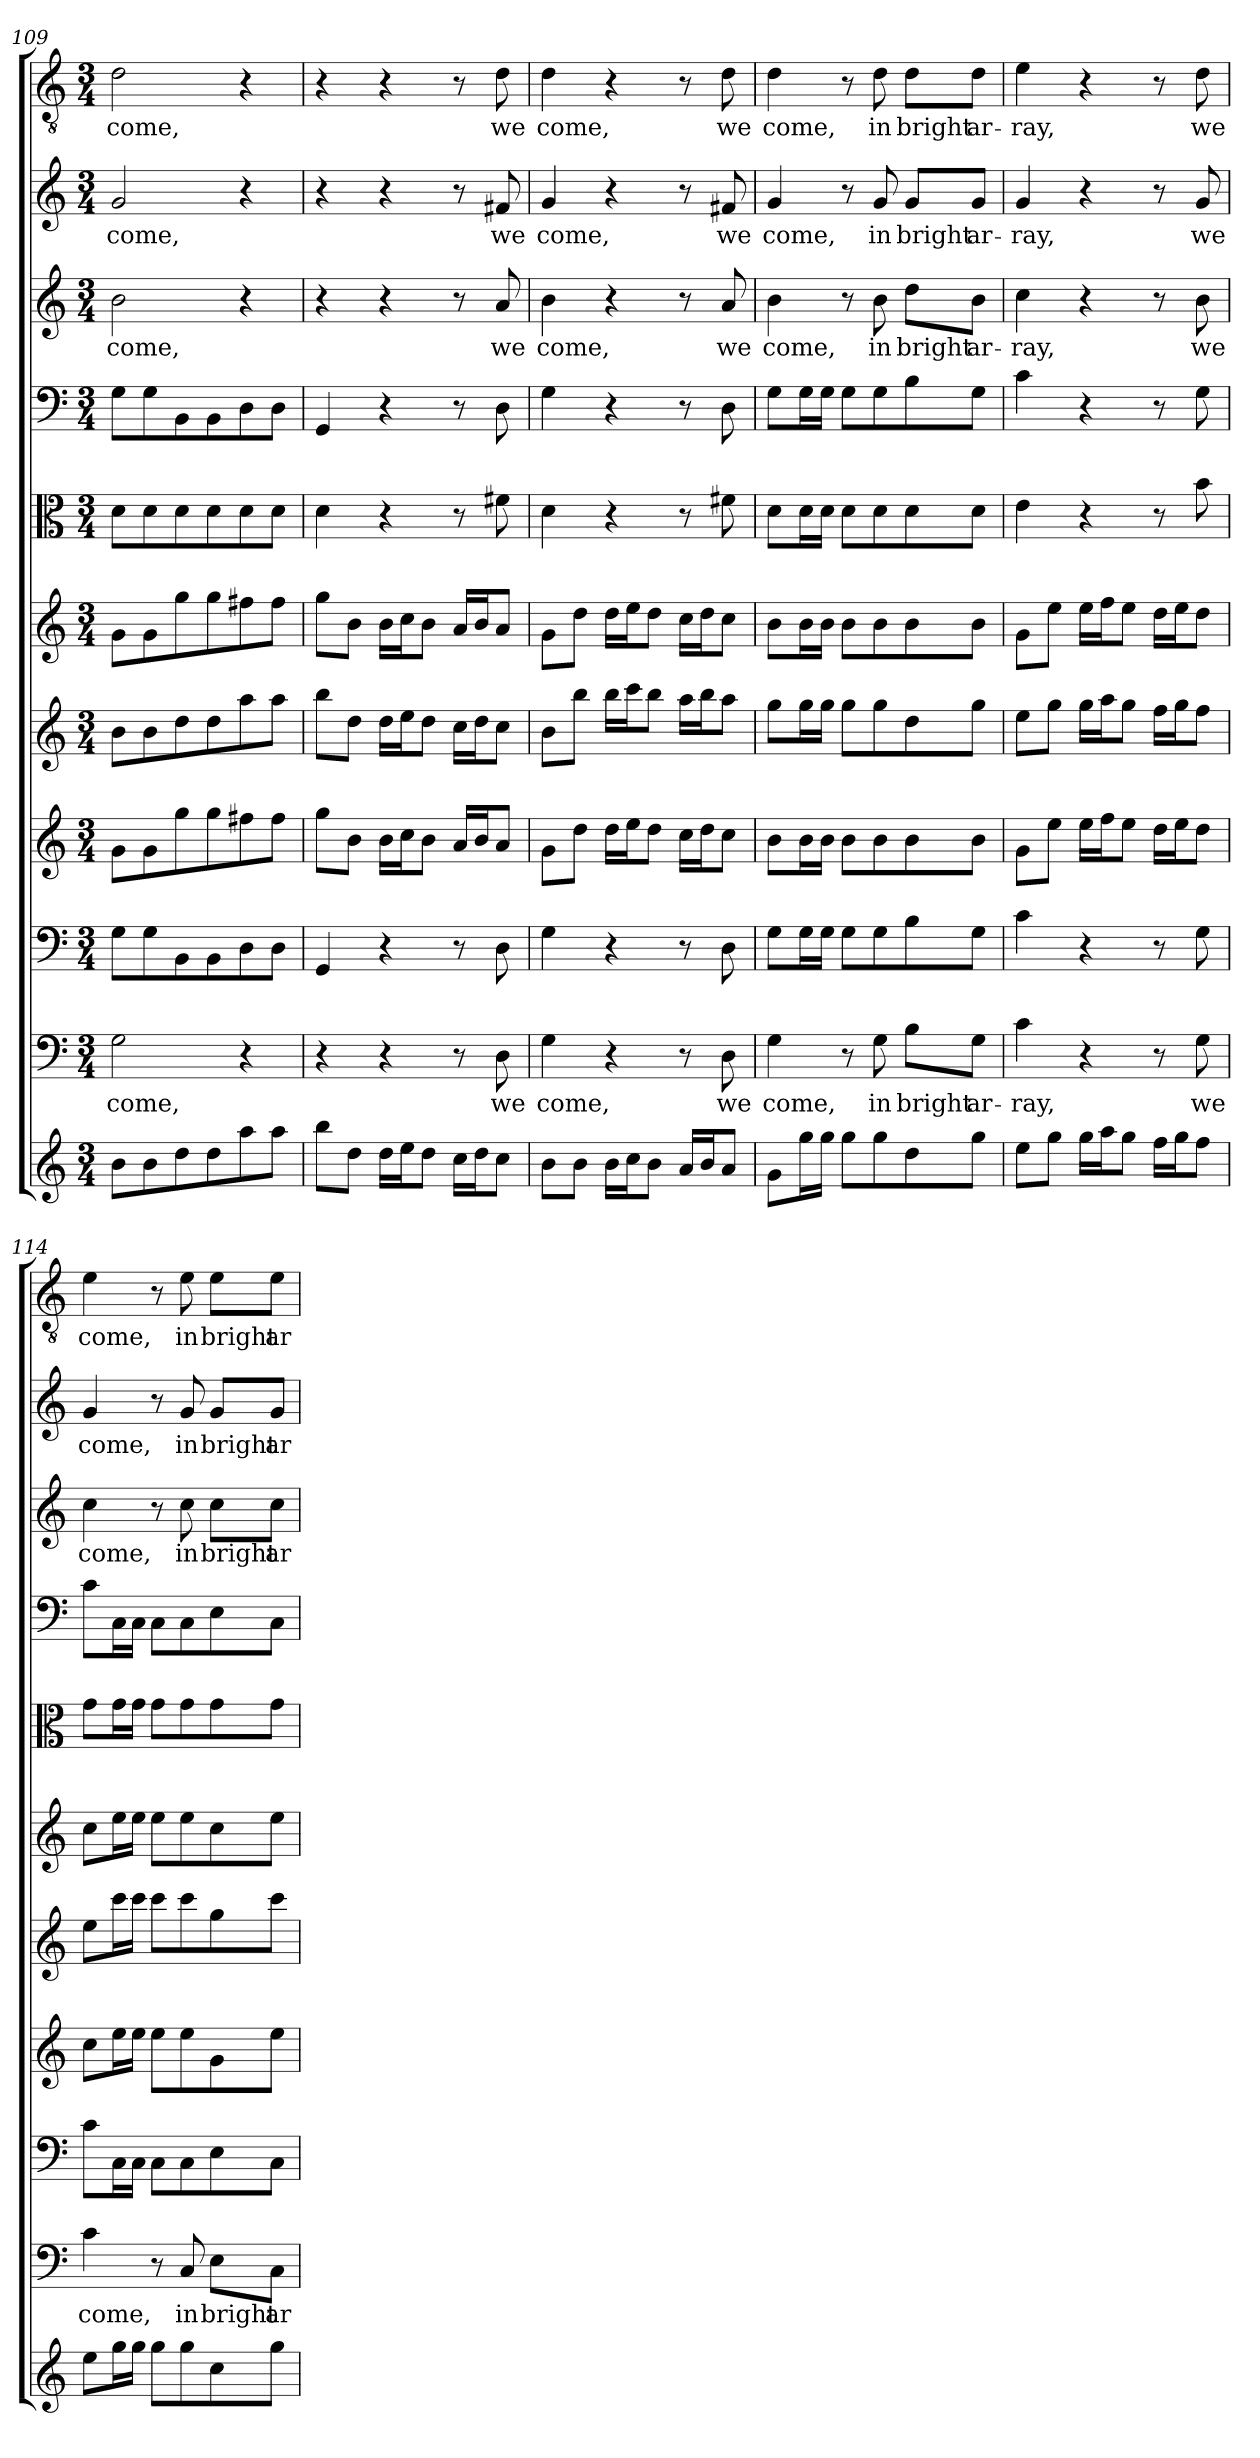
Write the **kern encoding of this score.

**kern	**kern	**text	**kern	**kern	**kern	**kern	**kern	**kern	**kern	**text	**kern	**text	**kern	**text
*part11	*part10	*part10	*part9	*part8	*part7	*part6	*part5	*part4	*part3	*part3	*part2	*part2	*part1	*part1
*staff11	*staff10	*staff10	*staff9	*staff8	*staff7	*staff6	*staff5	*staff4	*staff3	*staff3	*staff2	*staff2	*staff1	*staff1
*clefG2	*clefF4	*	*clefF4	*clefG2	*clefG2	*clefG2	*clefC3	*clefF4	*clefG2	*	*clefG2	*	*clefGv2	*
*k[]	*k[]	*	*k[]	*k[]	*k[]	*k[]	*k[]	*k[]	*k[]	*	*k[]	*	*k[]	*
*C:	*C:	*	*C:	*C:	*C:	*C:	*C:	*C:	*C:	*	*C:	*	*C:	*
*M3/4	*M3/4	*	*M3/4	*M3/4	*M3/4	*M3/4	*M3/4	*M3/4	*M3/4	*	*M3/4	*	*M3/4	*
=109	=109	=109	=109	=109	=109	=109	=109	=109	=109	=109	=109	=109	=109	=109
8b\L	2G\	come,	8G\L	8g\L	8b\L	8g\L	8d\L	8G\L	2b\	come,	2g/	come,	2d\	come,
8b\	.	.	8G\	8g\	8b\	8g\	8d\	8G\	.	.	.	.	.	.
8dd\	.	.	8BB\	8gg\	8dd\	8gg\	8d\	8BB\	.	.	.	.	.	.
8dd\	.	.	8BB\	8gg\	8dd\	8gg\	8d\	8BB\	.	.	.	.	.	.
8aa\	4r	.	8D\	8ff#X\	8aa\	8ff#X\	8d\	8D\	4r	.	4r	.	4r	.
8aa\J	.	.	8D\J	8ff#\J	8aa\J	8ff#\J	8d\J	8D\J	.	.	.	.	.	.
=110	=110	=110	=110	=110	=110	=110	=110	=110	=110	=110	=110	=110	=110	=110
8bb\L	4r	.	4GG/	8gg\L	8bb\L	8gg\L	4d\	4GG/	4r	.	4r	.	4r	.
8dd\J	.	.	.	8b\J	8dd\J	8b\J	.	.	.	.	.	.	.	.
16dd\LL	4r	.	4r	16b\LL	16dd\LL	16b\LL	4r	4r	4r	.	4r	.	4r	.
16ee\J	.	.	.	16cc\J	16ee\J	16cc\J	.	.	.	.	.	.	.	.
8dd\J	.	.	.	8b\J	8dd\J	8b\J	.	.	.	.	.	.	.	.
16cc\LL	8r	.	8r	16a/LL	16cc\LL	16a/LL	8r	8r	8r	.	8r	.	8r	.
16dd\J	.	.	.	16b/J	16dd\J	16b/J	.	.	.	.	.	.	.	.
8cc\J	8D\	we	8D\	8a/J	8cc\J	8a/J	8f#X\	8D\	8a/	we	8f#X/	we	8d\	we
=111	=111	=111	=111	=111	=111	=111	=111	=111	=111	=111	=111	=111	=111	=111
8b\L	4G\	come,	4G\	8g\L	8b\L	8g\L	4d\	4G\	4b\	come,	4g/	come,	4d\	come,
8b\J	.	.	.	8dd\J	8bb\J	8dd\J	.	.	.	.	.	.	.	.
16b\LL	4r	.	4r	16dd\LL	16bb\LL	16dd\LL	4r	4r	4r	.	4r	.	4r	.
16cc\J	.	.	.	16ee\J	16ccc\J	16ee\J	.	.	.	.	.	.	.	.
8b\J	.	.	.	8dd\J	8bb\J	8dd\J	.	.	.	.	.	.	.	.
16a/LL	8r	.	8r	16cc\LL	16aa\LL	16cc\LL	8r	8r	8r	.	8r	.	8r	.
16b/J	.	.	.	16dd\J	16bb\J	16dd\J	.	.	.	.	.	.	.	.
8a/J	8D\	we	8D\	8cc\J	8aa\J	8cc\J	8f#X\	8D\	8a/	we	8f#X/	we	8d\	we
=112	=112	=112	=112	=112	=112	=112	=112	=112	=112	=112	=112	=112	=112	=112
8g\L	4G\	come,	8G\L	8b\L	8gg\L	8b\L	8d\L	8G\L	4b\	come,	4g/	come,	4d\	come,
16gg\L	.	.	16G\L	16b\L	16gg\L	16b\L	16d\L	16G\L	.	.	.	.	.	.
16gg\JJ	.	.	16G\JJ	16b\JJ	16gg\JJ	16b\JJ	16d\JJ	16G\JJ	.	.	.	.	.	.
8gg\L	8r	.	8G\L	8b\L	8gg\L	8b\L	8d\L	8G\L	8r	.	8r	.	8r	.
8gg\	8G\	in	8G\	8b\	8gg\	8b\	8d\	8G\	8b\	in	8g/	in	8d\	in
8dd\	8B\L	bright	8B\	8b\	8dd\	8b\	8d\	8B\	8dd\L	bright	8g/L	bright	8d\L	bright
8gg\J	8G\J	ar-	8G\J	8b\J	8gg\J	8b\J	8d\J	8G\J	8b\J	ar-	8g/J	ar-	8d\J	ar-
=113	=113	=113	=113	=113	=113	=113	=113	=113	=113	=113	=113	=113	=113	=113
8ee\L	4c\	-ray,	4c\	8g\L	8ee\L	8g\L	4e\	4c\	4cc\	-ray,	4g/	-ray,	4e\	-ray,
8gg\J	.	.	.	8ee\J	8gg\J	8ee\J	.	.	.	.	.	.	.	.
16gg\LL	4r	.	4r	16ee\LL	16gg\LL	16ee\LL	4r	4r	4r	.	4r	.	4r	.
16aa\J	.	.	.	16ff\J	16aa\J	16ff\J	.	.	.	.	.	.	.	.
8gg\J	.	.	.	8ee\J	8gg\J	8ee\J	.	.	.	.	.	.	.	.
16ff\LL	8r	.	8r	16dd\LL	16ff\LL	16dd\LL	8r	8r	8r	.	8r	.	8r	.
16gg\J	.	.	.	16ee\J	16gg\J	16ee\J	.	.	.	.	.	.	.	.
8ff\J	8G\	we	8G\	8dd\J	8ff\J	8dd\J	8b\	8G\	8b\	we	8g/	we	8d\	we
=114	=114	=114	=114	=114	=114	=114	=114	=114	=114	=114	=114	=114	=114	=114
8ee\L	4c\	come,	8c\L	8cc\L	8ee\L	8cc\L	8g\L	8c\L	4cc\	come,	4g/	come,	4e\	come,
16gg\L	.	.	16C\L	16ee\L	16ccc\L	16ee\L	16g\L	16C\L	.	.	.	.	.	.
16gg\JJ	.	.	16C\JJ	16ee\JJ	16ccc\JJ	16ee\JJ	16g\JJ	16C\JJ	.	.	.	.	.	.
8gg\L	8r	.	8C\L	8ee\L	8ccc\L	8ee\L	8g\L	8C\L	8r	.	8r	.	8r	.
8gg\	8C/	in	8C\	8ee\	8ccc\	8ee\	8g\	8C\	8cc\	in	8g/	in	8e\	in
8cc\	8E\L	bright	8E\	8g\	8gg\	8cc\	8g\	8E\	8cc\L	bright	8g/L	bright	8e\L	bright
8gg\J	8C\J	ar-	8C\J	8ee\J	8ccc\J	8ee\J	8g\J	8C\J	8cc\J	ar-	8g/J	ar-	8e\J	ar-
=	=	=	=	=	=	=	=	=	=	=	=	=	=	=
*-	*-	*-	*-	*-	*-	*-	*-	*-	*-	*-	*-	*-	*-	*-
